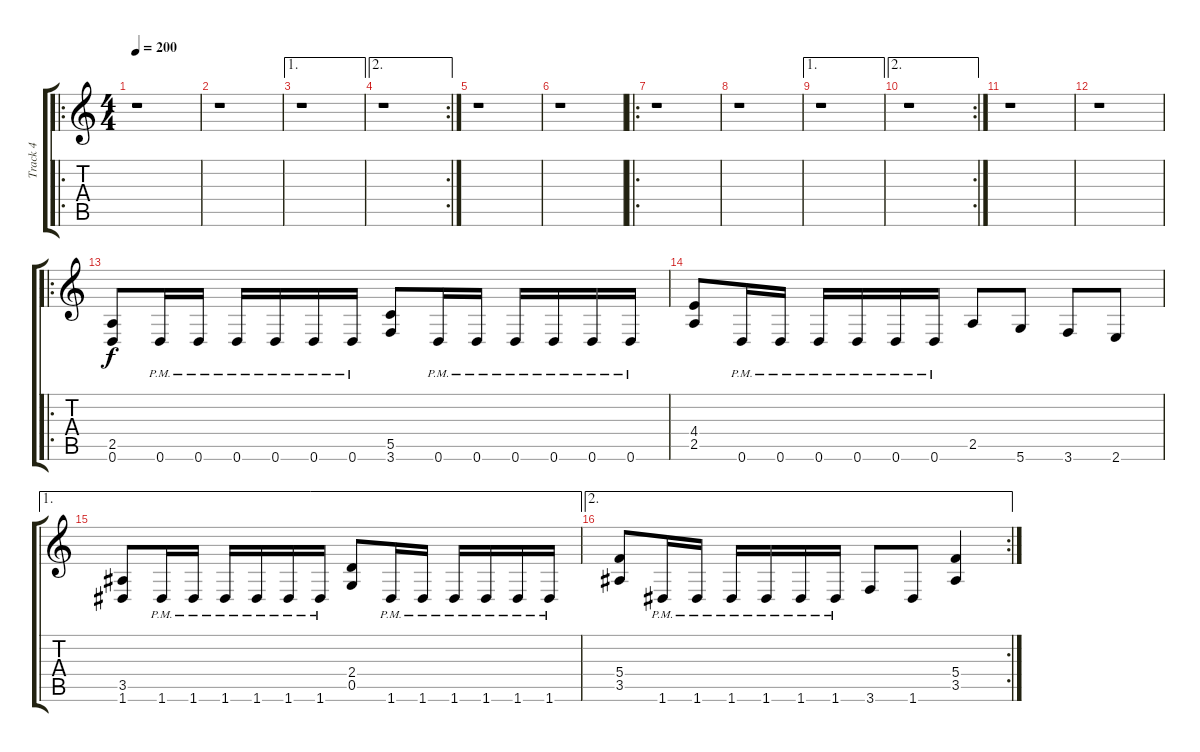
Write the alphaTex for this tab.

\track ("Track 4" "Track 4") {instrument distortionguitar}
\staff {score tabs}
\tuning (D4 A3 F3 C3 G2 D2) {hide}
\ro
\ts (4 4)
\tempo 200
\clef g2
\ks c
r.1{dy f instrument distortionguitar} |
r.1 |
\ae 1
r.1 |
\ae 2
\rc 2
r.1 |
r.1 |
r.1 |
\ro
r.1 |
r.1 |
\ae 1
r.1 |
\ae 2
\rc 2
r.1 |
r.1 |
r.1 |
\ro
(2.5 0.6).8 0.6{pm}.16 0.6{pm}.16 0.6{pm}.16 0.6{pm}.16 0.6{pm}.16 0.6{pm}.16 (5.5 3.6).8 0.6{pm}.16 0.6{pm}.16 0.6{pm}.16 0.6{pm}.16 0.6{pm}.16 0.6{pm}.16 |
(4.4 2.5).8 0.6{pm}.16 0.6{pm}.16 0.6{pm}.16 0.6{pm}.16 0.6{pm}.16 0.6{pm}.16 2.5.8 5.6.8 3.6.8 2.6.8 |
\ae 1
(3.5 1.6).8 1.6{pm}.16 1.6{pm}.16 1.6{pm}.16 1.6{pm}.16 1.6{pm}.16 1.6{pm}.16 (2.4 0.5).8 1.6{pm}.16 1.6{pm}.16 1.6{pm}.16 1.6{pm}.16 1.6{pm}.16 1.6{pm}.16 |
\ae 2
\rc 2
(5.4 3.5).8 1.6{pm}.16 1.6{pm}.16 1.6{pm}.16 1.6{pm}.16 1.6{pm}.16 1.6{pm}.16 3.6.8 1.6.8 (5.4 3.5).4
